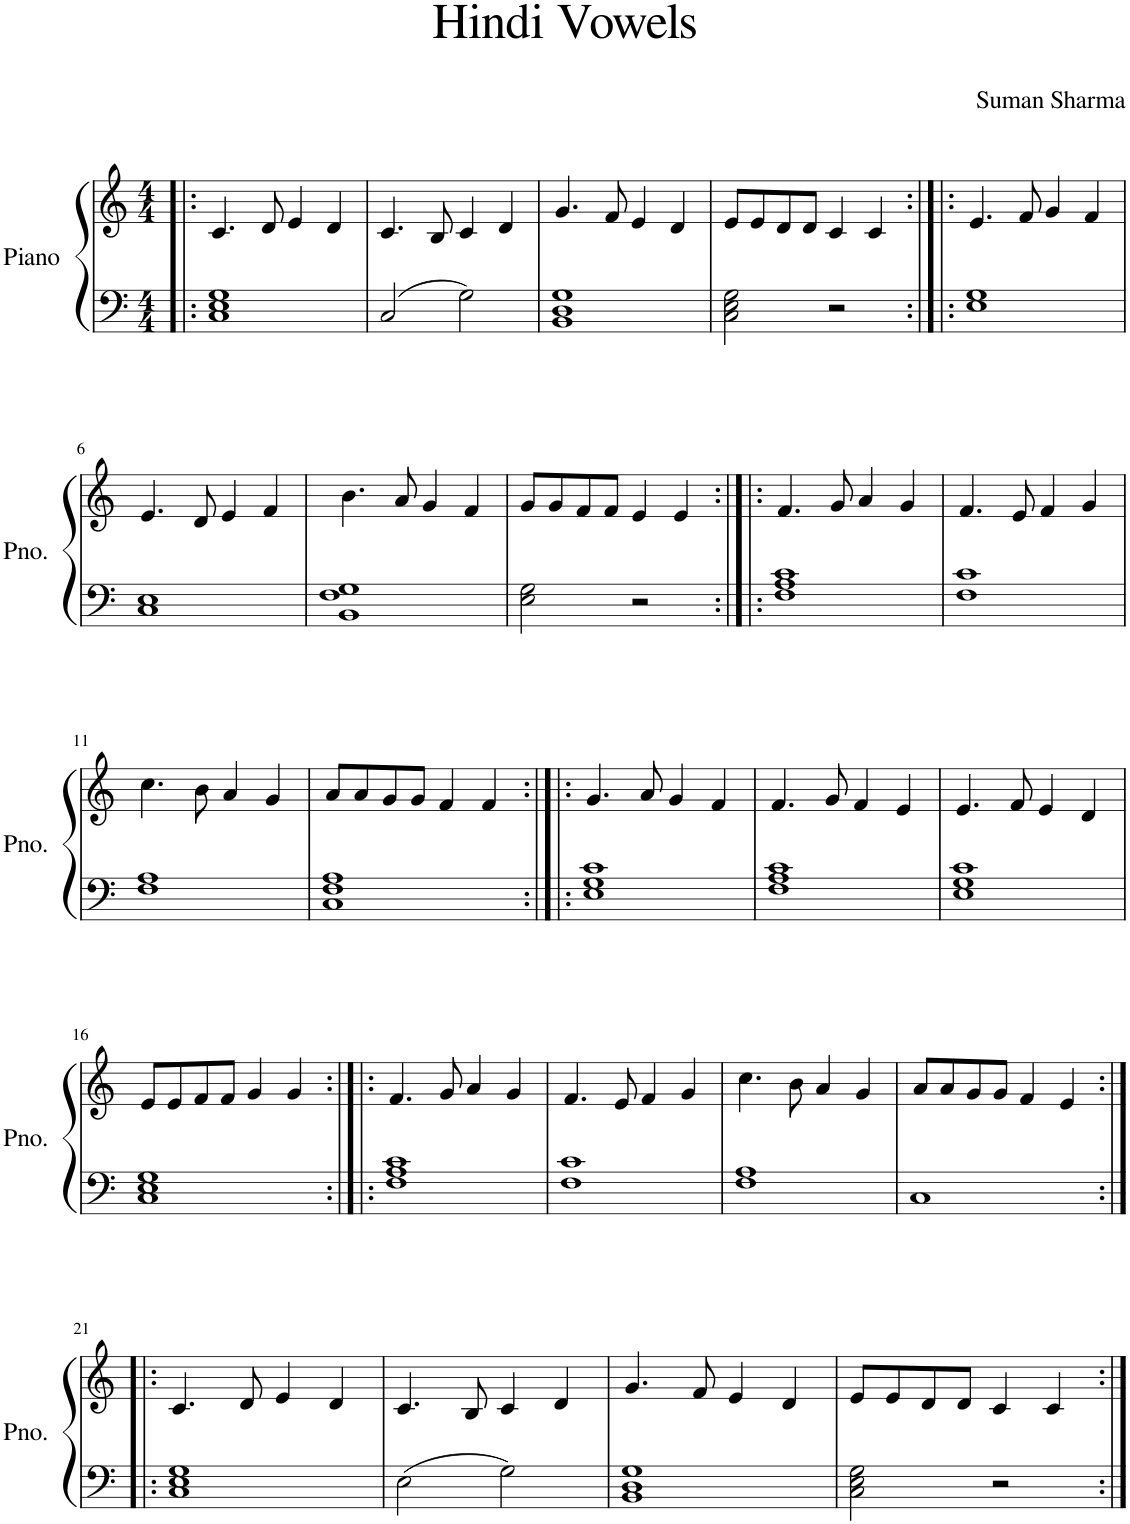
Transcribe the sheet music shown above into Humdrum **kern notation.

**kern	**kern
*part1	*part1
*staff2	*staff1
*I"Piano	*
*I'Pno.	*
*clefF4	*clefG2
*k[]	*k[]
*M4/4	*M4/4
=1!|:	=1!|:
1C 1E 1G	4.c/
.	8d/
.	4e/
.	4d/
=2	=2
2C/	4.c/
.	8B/
2G\	4c/
.	4d/
=3	=3
1BB 1D 1G	4.g/
.	8f/
.	4e/
.	4d/
=4	=4
2C\ 2E\ 2G\	8e/L
.	8e/
.	8d/
.	8d/J
2r	4c/
.	4c/
=5:|!|:	=5:|!|:
1E 1G	4.e/
.	8f/
.	4g/
.	4f/
!!LO:LB:g=z
=6	=6
1C 1E	4.e/
.	8d/
.	4e/
.	4f/
=7	=7
1BB 1F 1G	4.b\
.	8a/
.	4g/
.	4f/
=8	=8
2E\ 2G\	8g/L
.	8g/
.	8f/
.	8f/J
2r	4e/
.	4e/
=9:|!|:	=9:|!|:
1F 1A 1c	4.f/
.	8g/
.	4a/
.	4g/
=10	=10
1F 1c	4.f/
.	8e/
.	4f/
.	4g/
!!LO:LB:g=z
=11	=11
1F 1A	4.cc\
.	8b\
.	4a/
.	4g/
=12	=12
1C 1F 1A	8a/L
.	8a/
.	8g/
.	8g/J
.	4f/
.	4f/
=13:|!|:	=13:|!|:
1E 1G 1c	4.g/
.	8a/
.	4g/
.	4f/
=14	=14
1F 1A 1c	4.f/
.	8g/
.	4f/
.	4e/
=15	=15
1E 1G 1c	4.e/
.	8f/
.	4e/
.	4d/
!!LO:LB:g=z
=16	=16
1C 1E 1G	8e/L
.	8e/
.	8f/
.	8f/J
.	4g/
.	4g/
=17:|!|:	=17:|!|:
1F 1A 1c	4.f/
.	8g/
.	4a/
.	4g/
=18	=18
1F 1c	4.f/
.	8e/
.	4f/
.	4g/
=19	=19
1F 1A	4.cc\
.	8b\
.	4a/
.	4g/
=20	=20
1C	8a/L
.	8a/
.	8g/
.	8g/J
.	4f/
.	4e/
!!LO:LB:g=z
=21:|!|:	=21:|!|:
1C 1E 1G	4.c/
.	8d/
.	4e/
.	4d/
=22	=22
2E\	4.c/
.	8B/
2G\	4c/
.	4d/
=23	=23
1BB 1D 1G	4.g/
.	8f/
.	4e/
.	4d/
=24	=24
2C\ 2E\ 2G\	8e/L
.	8e/
.	8d/
.	8d/J
2r	4c/
.	4c/
=:|!	=:|!
*-	*-
